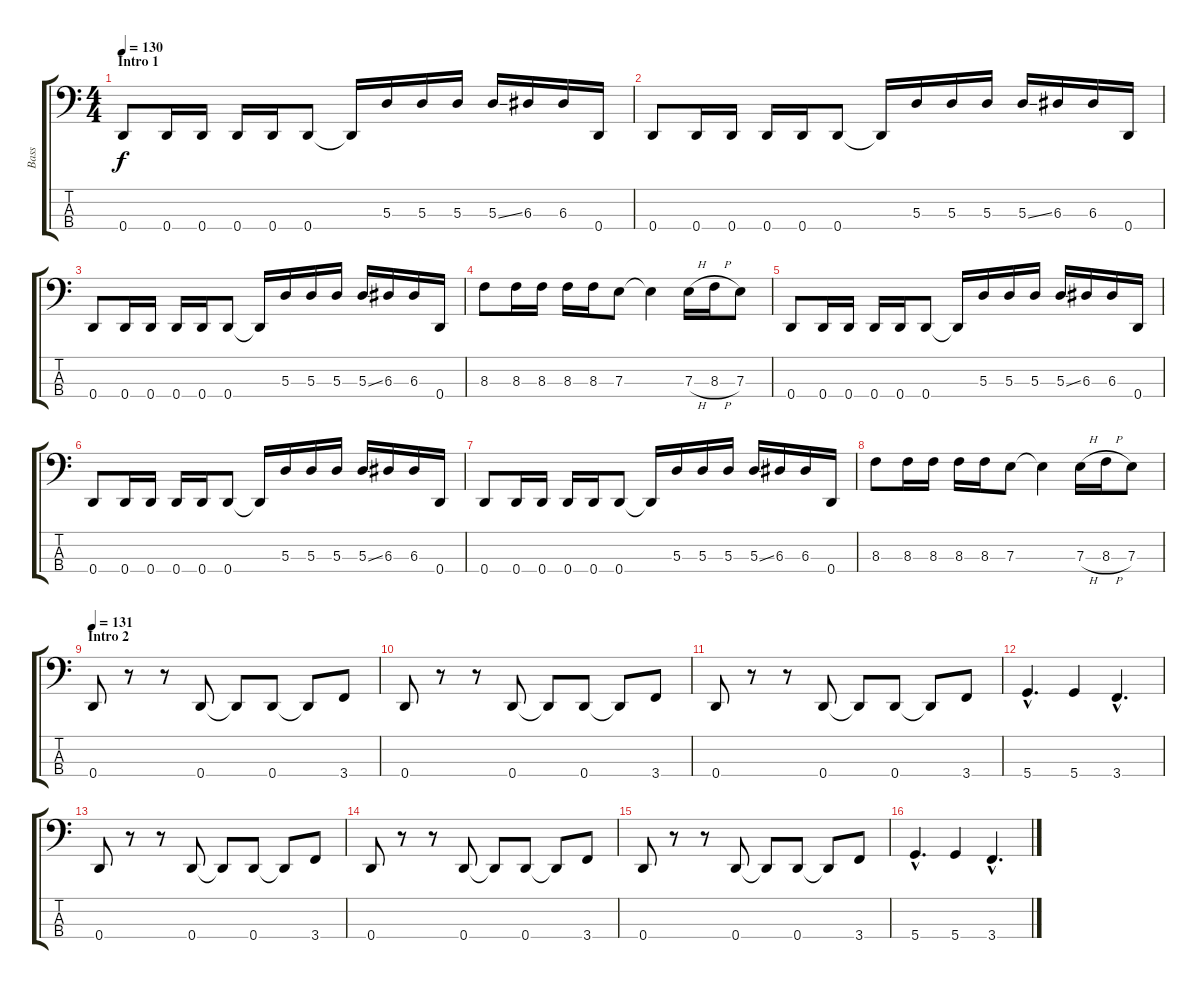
\track ("Bass" "Bass") {instrument electricbasspick}
\staff {score tabs}
\tuning (G2 D2 A1 D1) {hide}
\ts (4 4)
\section ("" "Intro 1")
\tempo 130
\clef f4
\ks c
0.4.8{dy f instrument electricbasspick} 0.4.16 0.4.16 0.4.16 0.4.16 0.4.8 0.4{t}.16 5.3.16 5.3.16 5.3.16 5.3{ss}.16 6.3.16 6.3.16 0.4.16 |
0.4.8 0.4.16 0.4.16 0.4.16 0.4.16 0.4.8 0.4{t}.16 5.3.16 5.3.16 5.3.16 5.3{ss}.16 6.3.16 6.3.16 0.4.16 |
0.4.8 0.4.16 0.4.16 0.4.16 0.4.16 0.4.8 0.4{t}.16 5.3.16 5.3.16 5.3.16 5.3{ss}.16 6.3.16 6.3.16 0.4.16 |
8.3.8 8.3.16 8.3.16 8.3.16 8.3.16 7.3.8 7.3{t}.4 7.3{h}.16 8.3{h}.16 7.3.8 |
0.4.8 0.4.16 0.4.16 0.4.16 0.4.16 0.4.8 0.4{t}.16 5.3.16 5.3.16 5.3.16 5.3{ss}.16 6.3.16 6.3.16 0.4.16 |
0.4.8 0.4.16 0.4.16 0.4.16 0.4.16 0.4.8 0.4{t}.16 5.3.16 5.3.16 5.3.16 5.3{ss}.16 6.3.16 6.3.16 0.4.16 |
0.4.8 0.4.16 0.4.16 0.4.16 0.4.16 0.4.8 0.4{t}.16 5.3.16 5.3.16 5.3.16 5.3{ss}.16 6.3.16 6.3.16 0.4.16 |
8.3.8 8.3.16 8.3.16 8.3.16 8.3.16 7.3.8 7.3{t}.4 7.3{h}.16 8.3{h}.16 7.3.8 |
\section ("" "Intro 2")
\tempo 131
0.4.8 r.8 r.8 0.4.8 0.4{t}.8 0.4.8 0.4{t}.8 3.4.8 |
0.4.8 r.8 r.8 0.4.8 0.4{t}.8 0.4.8 0.4{t}.8 3.4.8 |
0.4.8 r.8 r.8 0.4.8 0.4{t}.8 0.4.8 0.4{t}.8 3.4.8 |
5.4{hac}.4{d} 5.4.4 3.4{hac}.4{d} |
0.4.8 r.8 r.8 0.4.8 0.4{t}.8 0.4.8 0.4{t}.8 3.4.8 |
0.4.8 r.8 r.8 0.4.8 0.4{t}.8 0.4.8 0.4{t}.8 3.4.8 |
0.4.8 r.8 r.8 0.4.8 0.4{t}.8 0.4.8 0.4{t}.8 3.4.8 |
5.4{hac}.4{d} 5.4.4 3.4{hac}.4{d}
